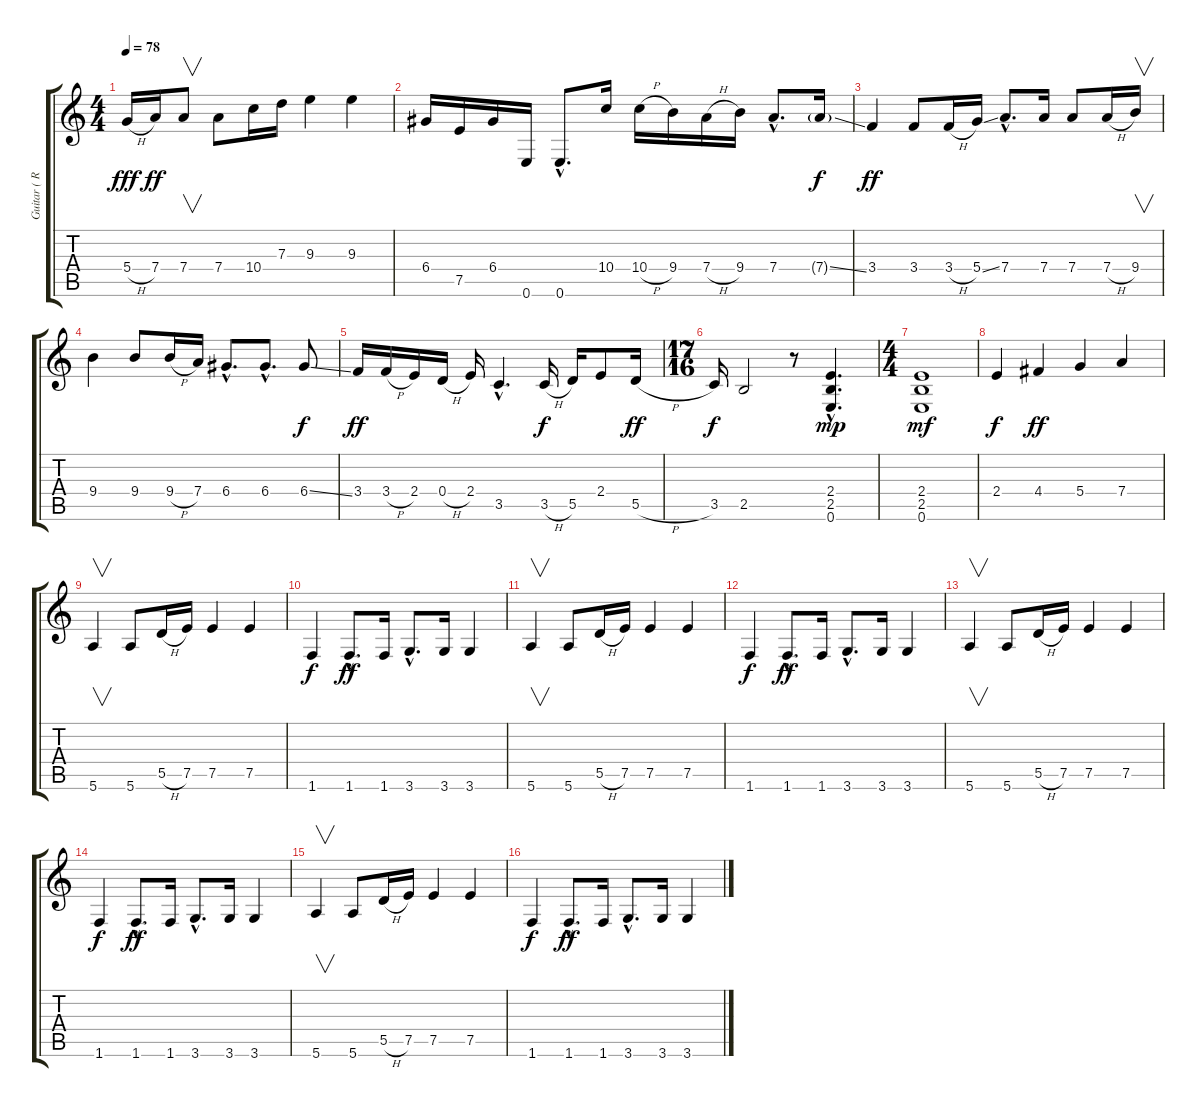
\track ("Guitar ( R )" "Guitar ( R") {instrument overdrivenguitar}
\staff {score tabs}
\tuning (E4 B3 G3 D3 A2 E2) {hide}
\ts (4 4)
\tempo 78
\clef g2
\ks c
5.4{h}.16{dy fff} 7.4.16{dy ff} 7.4.8{v} 7.4.8 10.4.16 7.3.16 9.3.4 9.3.4 |
6.4.16 7.5.16 6.4.16 0.6.16 0.6{hac}.8{d} 10.4.16 10.4{h}.16 9.4.16 7.4{h}.16 9.4.16 7.4{hac}.8{d} 7.4{ss g}.16{dy f} |
3.4.4{dy ff} 3.4.8 3.4{h}.16 5.4{ss}.16 7.4{hac}.8{d} 7.4.16 7.4.8 7.4{h}.16 9.4.16{v} |
9.4.4 9.4.8 9.4{h}.16 7.4.16 6.4{hac}.8{d} 6.4{hac}.8{d} 6.4{ss}.8{dy f} |
3.4.16{dy ff} 3.4{h}.16 2.4.16 0.4{h}.16 2.4.16 3.5{hac}.4{d} 3.5{h}.16{dy f} 5.5.16 2.4.8 5.5{h}.16{dy ff} |
\ts (17 16)
3.5.16{dy f} 2.5.2 r.8 (2.4{hac} 2.5{hac} 0.6{hac}).4{d dy mp} |
\ts (4 4)
(2.4 2.5 0.6).1{dy mf} |
2.4.4{dy f} 4.4.4{dy ff} 5.4.4 7.4.4 |
5.6.4{v} 5.6.8 5.5{h}.16 7.5.16 7.5.4 7.5.4 |
1.6.4{dy f} 1.6{hac}.8{d dy ff} 1.6.16 3.6{hac}.8{d} 3.6.16 3.6.4 |
5.6.4{v} 5.6.8 5.5{h}.16 7.5.16 7.5.4 7.5.4 |
1.6.4{dy f} 1.6{hac}.8{d dy ff} 1.6.16 3.6{hac}.8{d} 3.6.16 3.6.4 |
5.6.4{v} 5.6.8 5.5{h}.16 7.5.16 7.5.4 7.5.4 |
1.6.4{dy f} 1.6{hac}.8{d dy ff} 1.6.16 3.6{hac}.8{d} 3.6.16 3.6.4 |
5.6.4{v} 5.6.8 5.5{h}.16 7.5.16 7.5.4 7.5.4 |
1.6.4{dy f} 1.6{hac}.8{d dy ff} 1.6.16 3.6{hac}.8{d} 3.6.16 3.6.4
